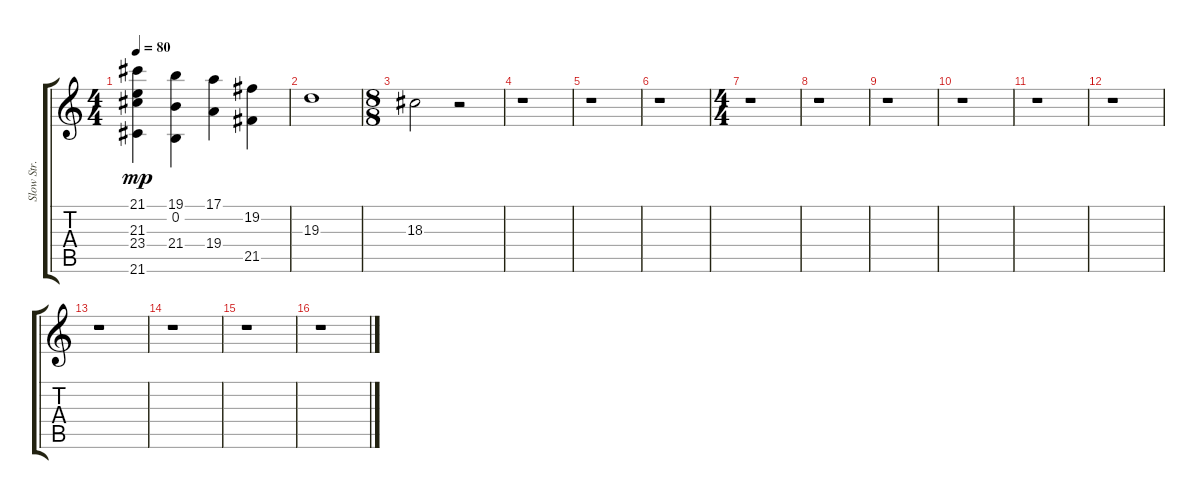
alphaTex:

\track ("Slow Str." "Slow Str.") {instrument stringensemble2}
\staff {score tabs}
\tuning (E4 B3 G3 D3 A2 E2) {hide}
\ts (4 4)
\tempo 80
\clef g2
\ks c
(21.1 21.3 23.4 21.6).4{dy mp} (19.1 0.2 21.4).4 (17.1 19.4).4 (19.2 21.5).4 |
19.3.1 |
\ts (8 8)
18.3.2 r.2 |
r.1 |
r.1 |
r.1 |
\ts (4 4)
r.1 |
r.1 |
r.1 |
r.1 |
r.1 |
r.1 |
r.1 |
r.1 |
r.1 |
r.1
